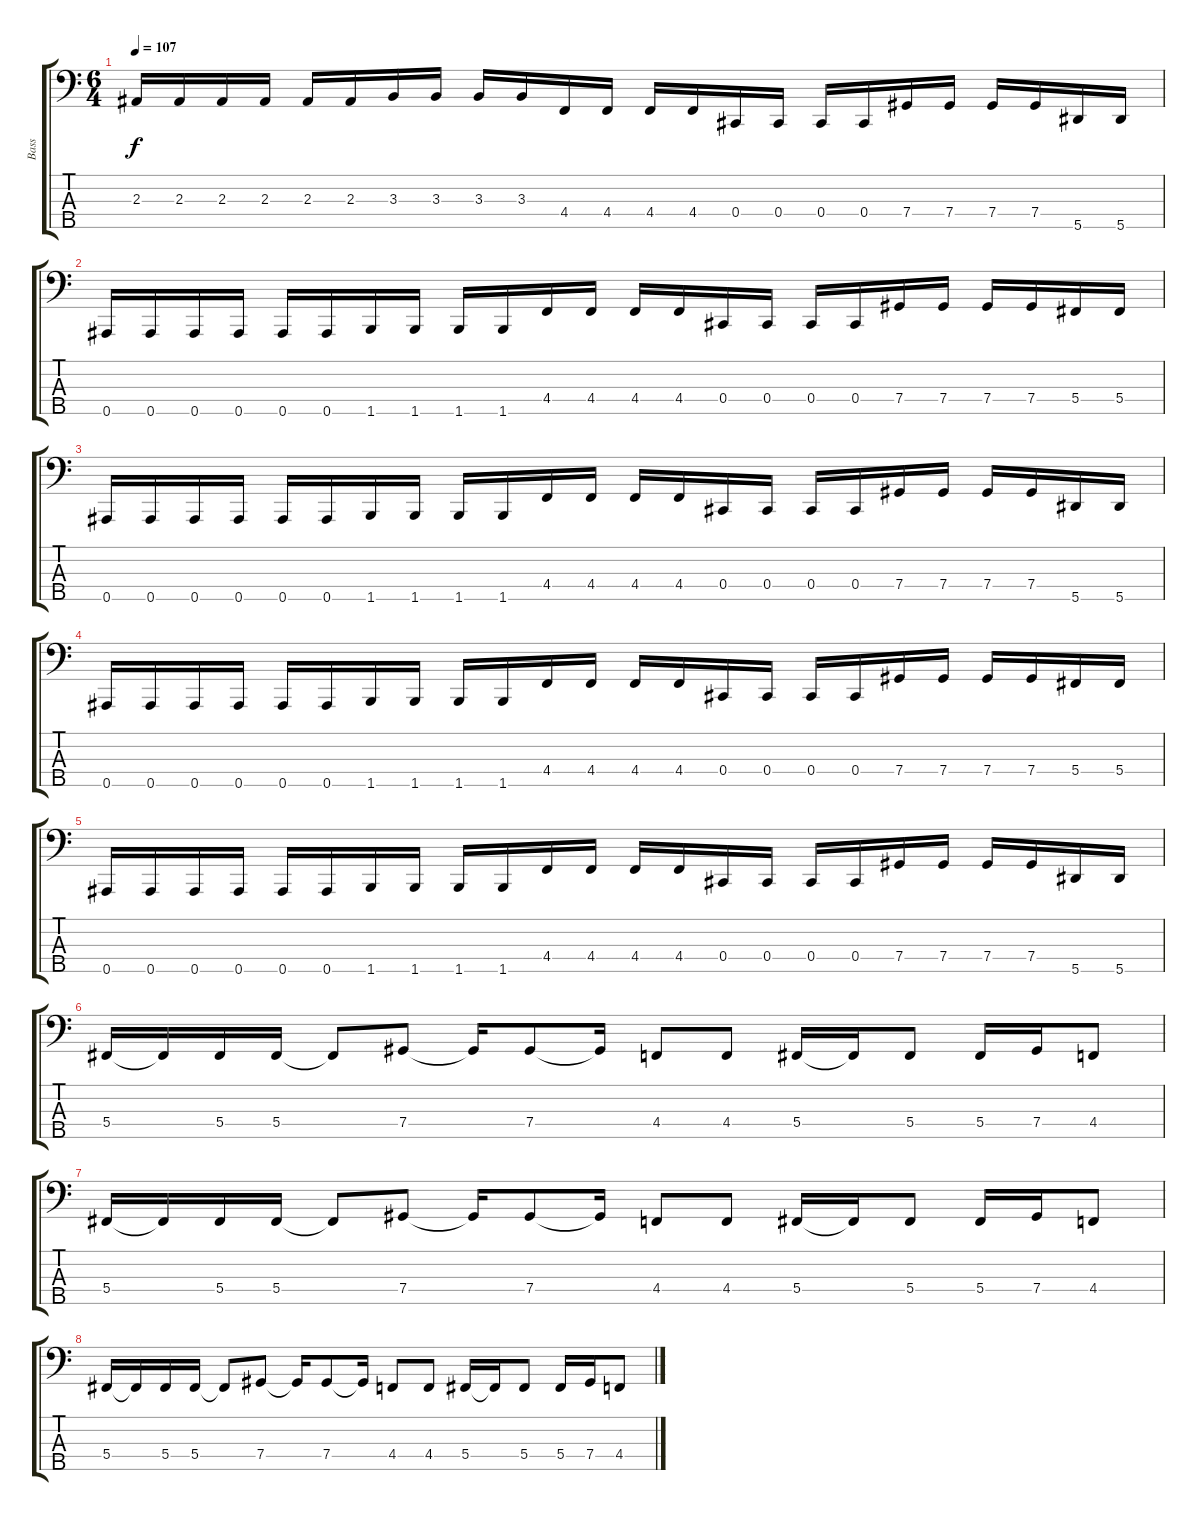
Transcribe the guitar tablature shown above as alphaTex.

\track ("Bass" "Bass") {instrument electricbassfinger}
\staff {score tabs}
\tuning (Gb2 Db2 Ab1 Db1 Bb0) {hide}
\ts (6 4)
\tempo 107
\clef f4
\ks c
2.3.16{dy f} 2.3.16 2.3.16 2.3.16 2.3.16 2.3.16 3.3.16 3.3.16 3.3.16 3.3.16 4.4.16 4.4.16 4.4.16 4.4.16 0.4.16 0.4.16 0.4.16 0.4.16 7.4.16 7.4.16 7.4.16 7.4.16 5.5.16 5.5.16 |
0.5.16 0.5.16 0.5.16 0.5.16 0.5.16 0.5.16 1.5.16 1.5.16 1.5.16 1.5.16 4.4.16 4.4.16 4.4.16 4.4.16 0.4.16 0.4.16 0.4.16 0.4.16 7.4.16 7.4.16 7.4.16 7.4.16 5.4.16 5.4.16 |
0.5.16 0.5.16 0.5.16 0.5.16 0.5.16 0.5.16 1.5.16 1.5.16 1.5.16 1.5.16 4.4.16 4.4.16 4.4.16 4.4.16 0.4.16 0.4.16 0.4.16 0.4.16 7.4.16 7.4.16 7.4.16 7.4.16 5.5.16 5.5.16 |
0.5.16 0.5.16 0.5.16 0.5.16 0.5.16 0.5.16 1.5.16 1.5.16 1.5.16 1.5.16 4.4.16 4.4.16 4.4.16 4.4.16 0.4.16 0.4.16 0.4.16 0.4.16 7.4.16 7.4.16 7.4.16 7.4.16 5.4.16 5.4.16 |
0.5.16 0.5.16 0.5.16 0.5.16 0.5.16 0.5.16 1.5.16 1.5.16 1.5.16 1.5.16 4.4.16 4.4.16 4.4.16 4.4.16 0.4.16 0.4.16 0.4.16 0.4.16 7.4.16 7.4.16 7.4.16 7.4.16 5.5.16 5.5.16 |
5.4.16 5.4{t}.16 5.4.16 5.4.16 5.4{t}.8 7.4.8 7.4{t}.16 7.4.8 7.4{t}.16 4.4.8 4.4.8 5.4.16 5.4{t}.16 5.4.8 5.4.16 7.4.16 4.4.8 |
5.4.16 5.4{t}.16 5.4.16 5.4.16 5.4{t}.8 7.4.8 7.4{t}.16 7.4.8 7.4{t}.16 4.4.8 4.4.8 5.4.16 5.4{t}.16 5.4.8 5.4.16 7.4.16 4.4.8 |
5.4.16 5.4{t}.16 5.4.16 5.4.16 5.4{t}.8 7.4.8 7.4{t}.16 7.4.8 7.4{t}.16 4.4.8 4.4.8 5.4.16 5.4{t}.16 5.4.8 5.4.16 7.4.16 4.4.8
